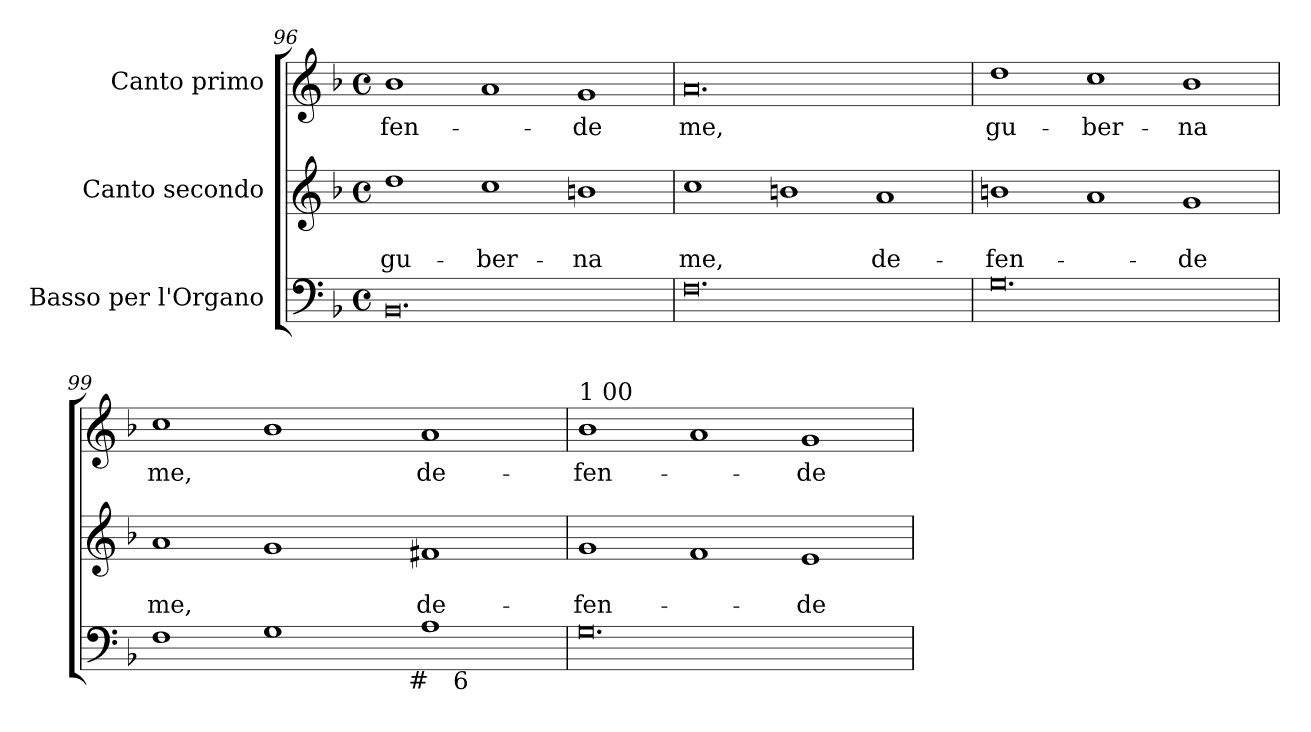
**kern	**kern	**text	**text	**kern	**text
*part3	*part2	*part2	*part2	*part1	*part1
*staff3	*staff2	*staff2	*staff2	*staff1	*staff1
*I"Basso per l'Organo	*I"Canto secondo	*	*	*I"Canto primo	*
*clefF4	*clefG2	*	*	*clefG2	*
*ITrd7c12	*	*	*	*	*
*k[b-]	*k[b-]	*	*	*k[b-]	*
*F:	*F:	*	*	*F:	*
*M4/4	*M4/4	*	*	*M4/4	*
*met(c)	*met(c)	*	*	*met(c)	*
=96	=96	=96	=96	=96	=96
!	!	!	!LO:LY:b	!	!LO:LY:b
0.BBB-	1dd	.	gu-	1b-	-fen-
!	!	!	!LO:LY:b	!	!
.	1cc	.	-ber-	1a	.
!	!	!	!LO:LY:b	!	!LO:LY:b
.	1b	.	-na	1g	-de
=97	=97	=97	=97	=97	=97
!	!	!	!LO:LY:b	!	!LO:LY:b
0.FF	1cc	.	me,	0.a	me,
.	1b	.	.	.	.
!	!	!	!LO:LY:b	!	!
.	1a	.	de-	.	.
=98	=98	=98	=98	=98	=98
!	!	!	!LO:LY:b	!	!LO:LY:b
0.GG	1b	.	-fen-	1dd	gu-
!	!	!	!	!	!LO:LY:b
.	1a	.	.	1cc	-ber-
!	!	!	!LO:LY:b	!	!LO:LY:b
.	1g	.	-de	1b-	-na
=99	=99	=99	=99	=99	=99
!	!	!	!LO:LY:b	!	!LO:LY:b
*^	*	*	*	*	*
*	*^	*	*	*	*	*
1FF	1ryy	1ryy	1a	.	me,	1cc	me,
1GG	2ryy	1ryy	1g	.	.	1b-	.
.	4...ryy	.	.	.	.	.	.
!	!LO:TX:b:t=#	!	!	!	!	!	!
.	1ryy	.	.	.	.	.	.
!	!	!	!	!	!LO:LY:b	!	!LO:LY:b
1AA	.	8ryy	1f#X	.	de-	1a	de-
!	!	!LO:TX:b:t=6	!	!	!	!	!
.	.	2..ryy	.	.	.	.	.
.	32ryy	.	.	.	.	.	.
!!LO:LB:g=z
=100	=100	=100	=100	=100	=100	=100	=100
!	!	!	!	!	!	!LO:TX:a:t=1 00	!
!	!	!	!	!	!LO:LY:b	!	!LO:LY:b
*v	*v	*v	*	*	*	*	*
0.GG	1g	.	-fen-	1b-	-fen-
.	1f	.	.	1a	.
!	!	!	!LO:LY:b	!	!LO:LY:b
.	1e	.	-de	1g	-de
=	=	=	=	=	=
*-	*-	*-	*-	*-	*-
